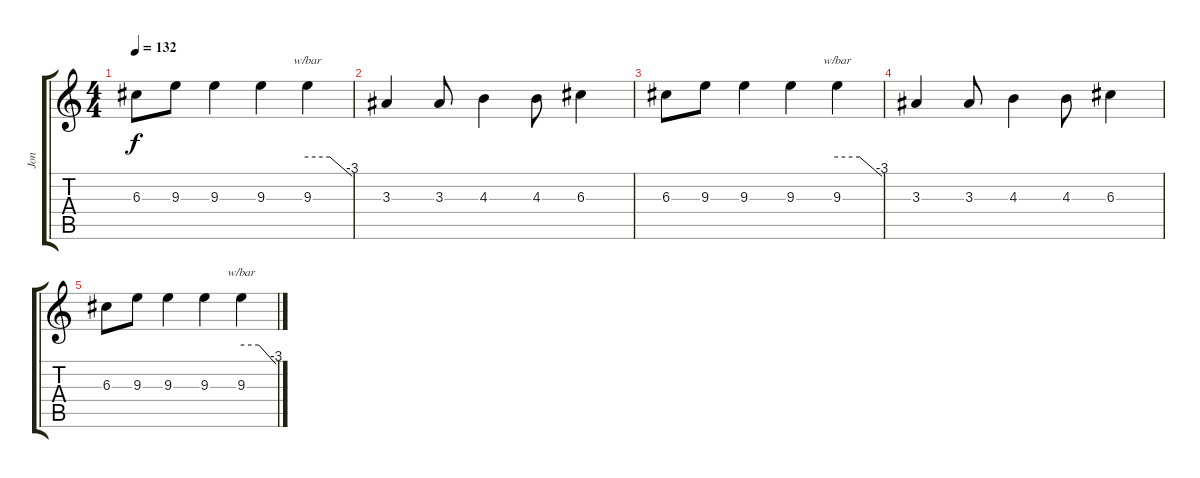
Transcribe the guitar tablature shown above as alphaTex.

\track ("Jon" "Jon") {instrument stringensemble1}
\staff {score tabs}
\tuning (Db5 Db5 G4 D4 A3 E3) {hide}
\ts (4 4)
\tempo 132
\clef g2
\ks c
6.3.8{dy f} 9.3.8 9.3.4 9.3.4 9.3.4{tbe (custom default 0 0 30 0 60 -12)} |
3.3.4 3.3.8 4.3.4 4.3.8 6.3.4 |
6.3.8 9.3.8 9.3.4 9.3.4 9.3.4{tbe (custom default 0 0 30 0 60 -12)} |
3.3.4 3.3.8 4.3.4 4.3.8 6.3.4 |
6.3.8 9.3.8 9.3.4 9.3.4 9.3.4{tbe (custom default 0 0 30 0 60 -12)}
